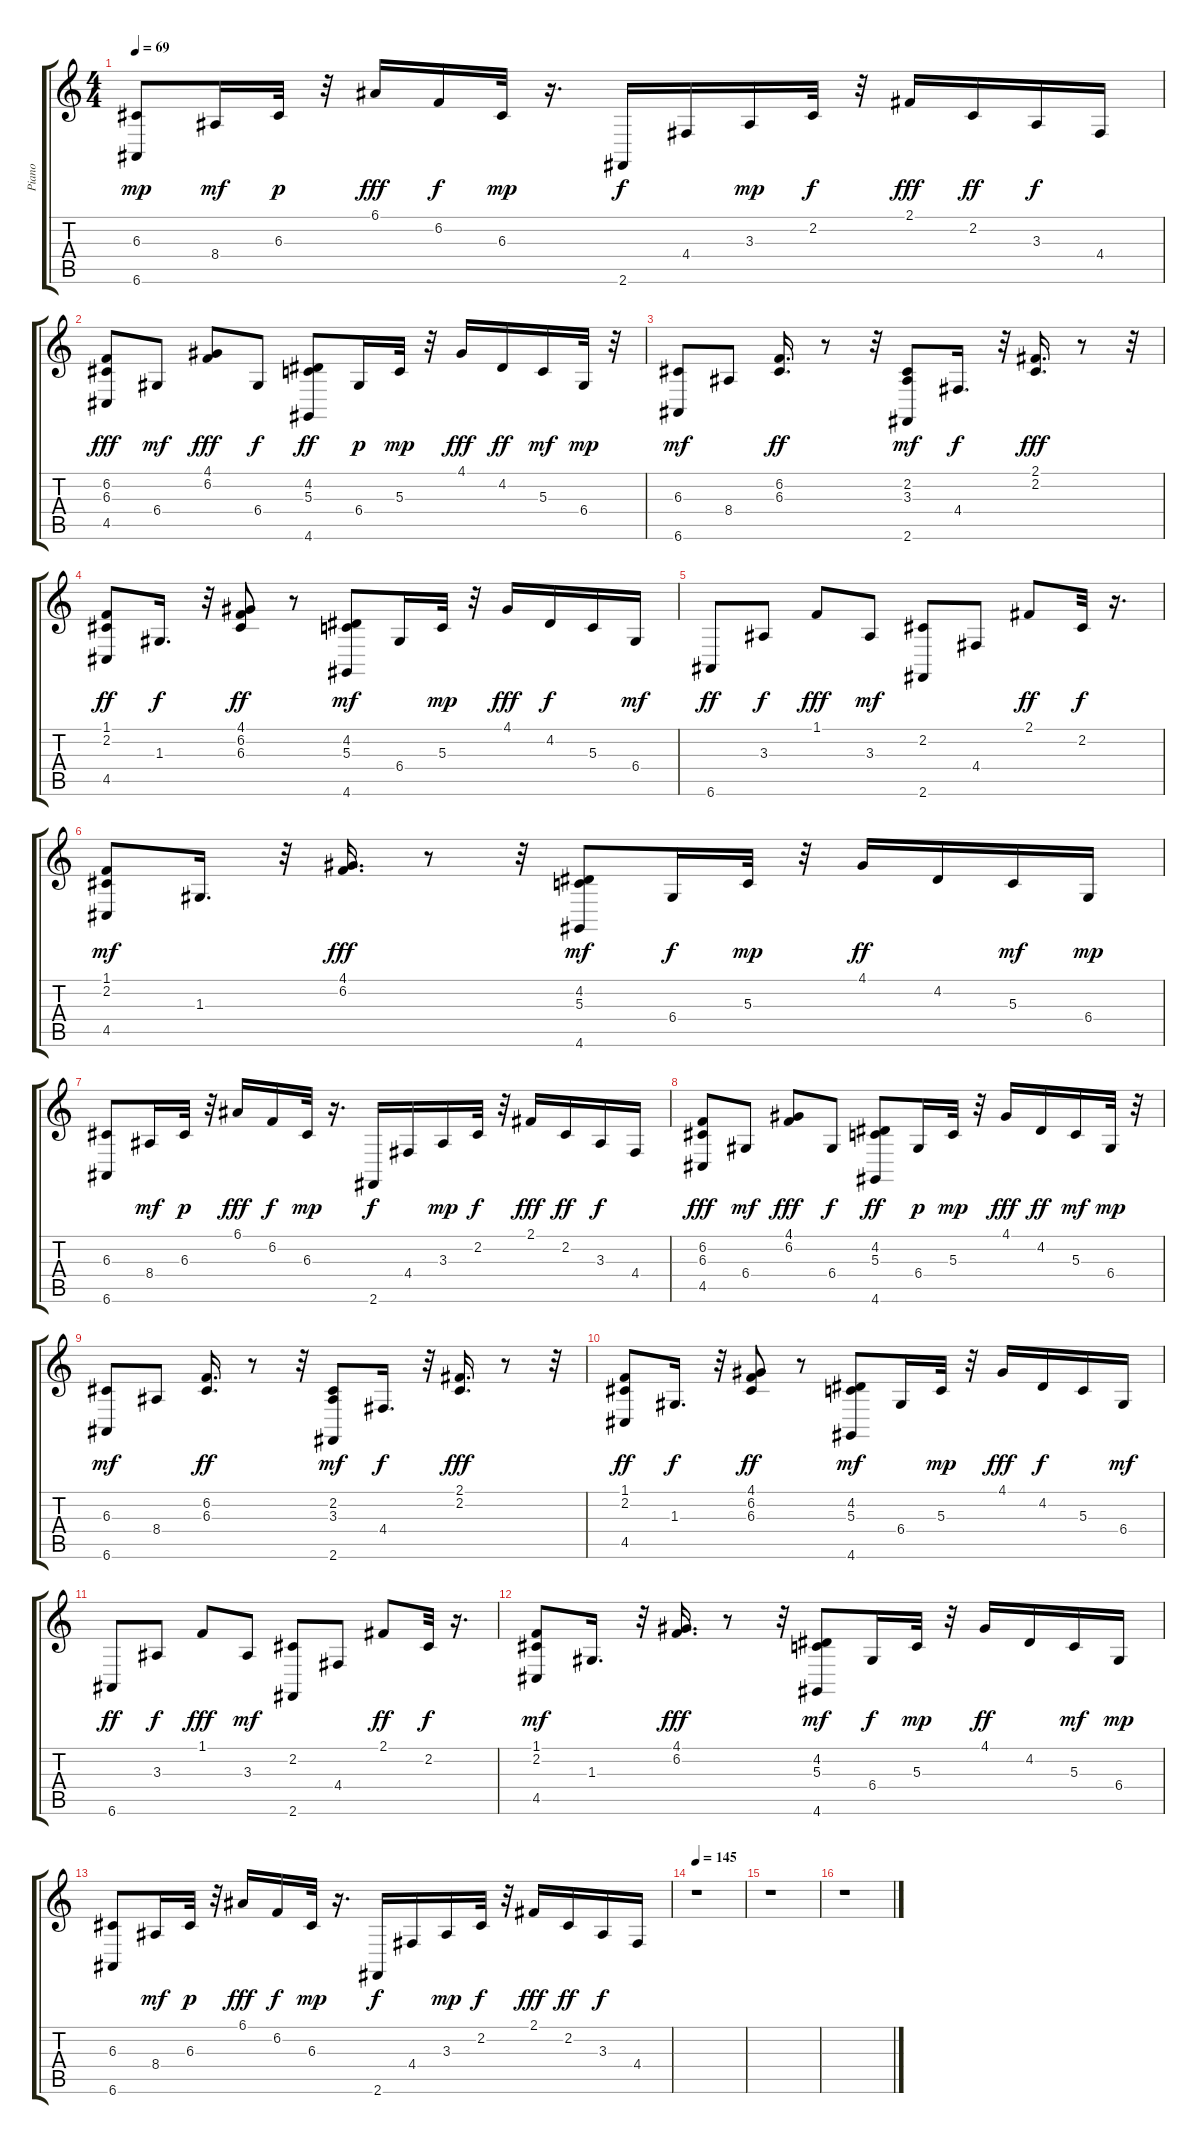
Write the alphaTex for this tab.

\track ("Piano" "Piano") {instrument acousticgrandpiano}
\staff {score tabs}
\tuning (E4 B3 G3 D3 A2 E2) {hide}
\ts (4 4)
\tempo 69
\clef g2
\ks c
(6.3 6.6).8{dy mp} 8.4.16{dy mf} 6.3.32{dy p} r.32 6.1.16{dy fff} 6.2.16{dy f} 6.3.32{dy mp} r.16{d} 2.6.16{dy f} 4.4.16 3.3.16{dy mp} 2.2.32{dy f} r.32 2.1.16{dy fff} 2.2.16{dy ff} 3.3.16{dy f} 4.4.16 |
(6.2 6.3 4.5).8{dy fff} 6.4.8{dy mf} (4.1 6.2).8{dy fff} 6.4.8{dy f} (4.2 5.3 4.6).8{dy ff} 6.4.16{dy p} 5.3.32{dy mp} r.32 4.1.16{dy fff} 4.2.16{dy ff} 5.3.16{dy mf} 6.4.32{dy mp} r.32 |
(6.3 6.6).8{dy mf} 8.4.8 (6.2 6.3).16{d dy ff} r.8 r.32 (2.2 3.3 2.6).8{dy mf} 4.4.16{d dy f} r.32 (2.1 2.2).16{d dy fff} r.8 r.32 |
(1.1 2.2 4.5).8{dy ff} 1.3.16{d dy f} r.32 (4.1 6.2 6.3).8{dy ff} r.8 (4.2 5.3 4.6).8{dy mf} 6.4.16 5.3.32{dy mp} r.32 4.1.16{dy fff} 4.2.16{dy f} 5.3.16 6.4.16{dy mf} |
6.6.8{dy ff} 3.3.8{dy f} 1.1.8{dy fff} 3.3.8{dy mf} (2.2 2.6).8 4.4.8 2.1.8{dy ff} 2.2.32{dy f} r.16{d} |
(1.1 2.2 4.5).8{dy mf} 1.3.16{d} r.32 (4.1 6.2).16{d dy fff} r.8 r.32 (4.2 5.3 4.6).8{dy mf} 6.4.16{dy f} 5.3.32{dy mp} r.32 4.1.16{dy ff} 4.2.16 5.3.16{dy mf} 6.4.16{dy mp} |
(6.3 6.6).8 8.4.16{dy mf} 6.3.32{dy p} r.32 6.1.16{dy fff} 6.2.16{dy f} 6.3.32{dy mp} r.16{d} 2.6.16{dy f} 4.4.16 3.3.16{dy mp} 2.2.32{dy f} r.32 2.1.16{dy fff} 2.2.16{dy ff} 3.3.16{dy f} 4.4.16 |
(6.2 6.3 4.5).8{dy fff} 6.4.8{dy mf} (4.1 6.2).8{dy fff} 6.4.8{dy f} (4.2 5.3 4.6).8{dy ff} 6.4.16{dy p} 5.3.32{dy mp} r.32 4.1.16{dy fff} 4.2.16{dy ff} 5.3.16{dy mf} 6.4.32{dy mp} r.32 |
(6.3 6.6).8{dy mf} 8.4.8 (6.2 6.3).16{d dy ff} r.8 r.32 (2.2 3.3 2.6).8{dy mf} 4.4.16{d dy f} r.32 (2.1 2.2).16{d dy fff} r.8 r.32 |
(1.1 2.2 4.5).8{dy ff} 1.3.16{d dy f} r.32 (4.1 6.2 6.3).8{dy ff} r.8 (4.2 5.3 4.6).8{dy mf} 6.4.16 5.3.32{dy mp} r.32 4.1.16{dy fff} 4.2.16{dy f} 5.3.16 6.4.16{dy mf} |
6.6.8{dy ff} 3.3.8{dy f} 1.1.8{dy fff} 3.3.8{dy mf} (2.2 2.6).8 4.4.8 2.1.8{dy ff} 2.2.32{dy f} r.16{d} |
(1.1 2.2 4.5).8{dy mf} 1.3.16{d} r.32 (4.1 6.2).16{d dy fff} r.8 r.32 (4.2 5.3 4.6).8{dy mf} 6.4.16{dy f} 5.3.32{dy mp} r.32 4.1.16{dy ff} 4.2.16 5.3.16{dy mf} 6.4.16{dy mp} |
(6.3 6.6).8 8.4.16{dy mf} 6.3.32{dy p} r.32 6.1.16{dy fff} 6.2.16{dy f} 6.3.32{dy mp} r.16{d} 2.6.16{dy f} 4.4.16 3.3.16{dy mp} 2.2.32{dy f} r.32 2.1.16{dy fff} 2.2.16{dy ff} 3.3.16{dy f} 4.4.16 |
\tempo 145
r.1 |
r.1 |
r.1
